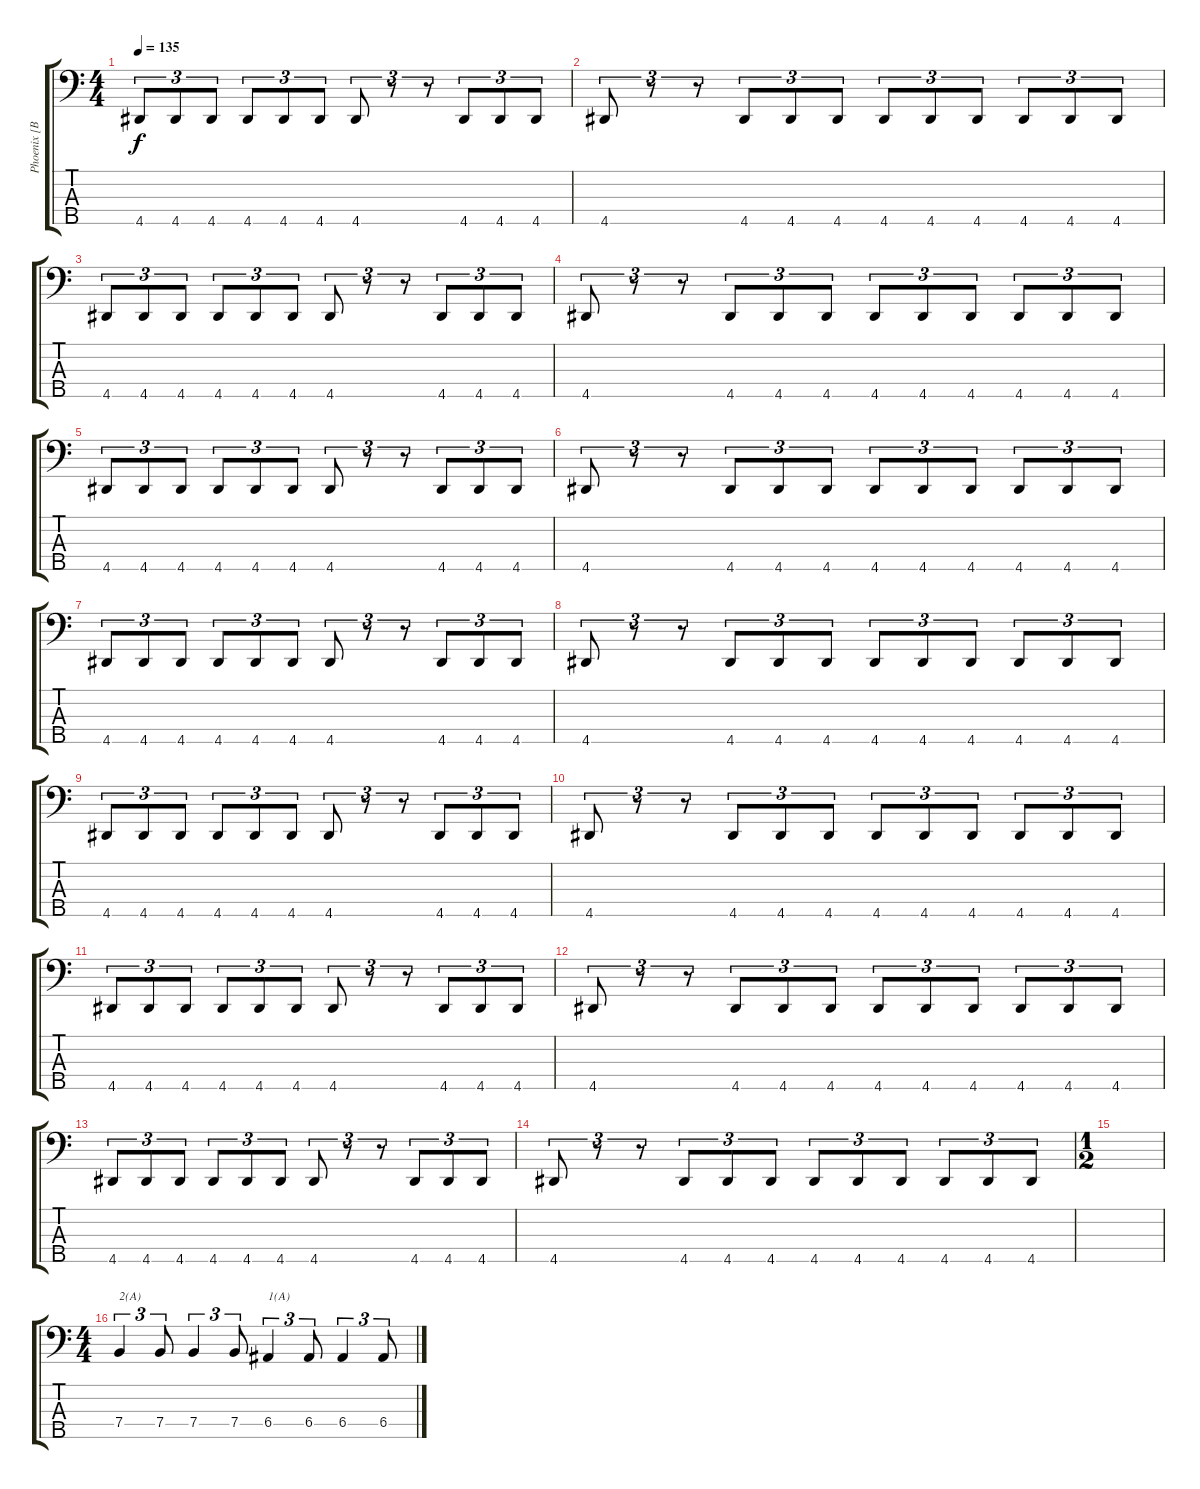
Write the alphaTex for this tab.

\track ("Phoenix [Bass]" "Phoenix [B") {instrument electricbassfinger}
\staff {score tabs}
\tuning (G2 D2 A1 E1 B0) {hide}
\ts (4 4)
\tempo 135
\clef f4
\ks c
4.5.8{tu (3 2) dy f} 4.5.8{tu (3 2)} 4.5.8{tu (3 2)} 4.5.8{tu (3 2)} 4.5.8{tu (3 2)} 4.5.8{tu (3 2)} 4.5.8{tu (3 2)} r.8{tu (3 2)} r.8{tu (3 2)} 4.5.8{tu (3 2)} 4.5.8{tu (3 2)} 4.5.8{tu (3 2)} |
4.5.8{tu (3 2)} r.8{tu (3 2)} r.8{tu (3 2)} 4.5.8{tu (3 2)} 4.5.8{tu (3 2)} 4.5.8{tu (3 2)} 4.5.8{tu (3 2)} 4.5.8{tu (3 2)} 4.5.8{tu (3 2)} 4.5.8{tu (3 2)} 4.5.8{tu (3 2)} 4.5.8{tu (3 2)} |
4.5.8{tu (3 2)} 4.5.8{tu (3 2)} 4.5.8{tu (3 2)} 4.5.8{tu (3 2)} 4.5.8{tu (3 2)} 4.5.8{tu (3 2)} 4.5.8{tu (3 2)} r.8{tu (3 2)} r.8{tu (3 2)} 4.5.8{tu (3 2)} 4.5.8{tu (3 2)} 4.5.8{tu (3 2)} |
4.5.8{tu (3 2)} r.8{tu (3 2)} r.8{tu (3 2)} 4.5.8{tu (3 2)} 4.5.8{tu (3 2)} 4.5.8{tu (3 2)} 4.5.8{tu (3 2)} 4.5.8{tu (3 2)} 4.5.8{tu (3 2)} 4.5.8{tu (3 2)} 4.5.8{tu (3 2)} 4.5.8{tu (3 2)} |
4.5.8{tu (3 2)} 4.5.8{tu (3 2)} 4.5.8{tu (3 2)} 4.5.8{tu (3 2)} 4.5.8{tu (3 2)} 4.5.8{tu (3 2)} 4.5.8{tu (3 2)} r.8{tu (3 2)} r.8{tu (3 2)} 4.5.8{tu (3 2)} 4.5.8{tu (3 2)} 4.5.8{tu (3 2)} |
4.5.8{tu (3 2)} r.8{tu (3 2)} r.8{tu (3 2)} 4.5.8{tu (3 2)} 4.5.8{tu (3 2)} 4.5.8{tu (3 2)} 4.5.8{tu (3 2)} 4.5.8{tu (3 2)} 4.5.8{tu (3 2)} 4.5.8{tu (3 2)} 4.5.8{tu (3 2)} 4.5.8{tu (3 2)} |
4.5.8{tu (3 2)} 4.5.8{tu (3 2)} 4.5.8{tu (3 2)} 4.5.8{tu (3 2)} 4.5.8{tu (3 2)} 4.5.8{tu (3 2)} 4.5.8{tu (3 2)} r.8{tu (3 2)} r.8{tu (3 2)} 4.5.8{tu (3 2)} 4.5.8{tu (3 2)} 4.5.8{tu (3 2)} |
4.5.8{tu (3 2)} r.8{tu (3 2)} r.8{tu (3 2)} 4.5.8{tu (3 2)} 4.5.8{tu (3 2)} 4.5.8{tu (3 2)} 4.5.8{tu (3 2)} 4.5.8{tu (3 2)} 4.5.8{tu (3 2)} 4.5.8{tu (3 2)} 4.5.8{tu (3 2)} 4.5.8{tu (3 2)} |
4.5.8{tu (3 2)} 4.5.8{tu (3 2)} 4.5.8{tu (3 2)} 4.5.8{tu (3 2)} 4.5.8{tu (3 2)} 4.5.8{tu (3 2)} 4.5.8{tu (3 2)} r.8{tu (3 2)} r.8{tu (3 2)} 4.5.8{tu (3 2)} 4.5.8{tu (3 2)} 4.5.8{tu (3 2)} |
4.5.8{tu (3 2)} r.8{tu (3 2)} r.8{tu (3 2)} 4.5.8{tu (3 2)} 4.5.8{tu (3 2)} 4.5.8{tu (3 2)} 4.5.8{tu (3 2)} 4.5.8{tu (3 2)} 4.5.8{tu (3 2)} 4.5.8{tu (3 2)} 4.5.8{tu (3 2)} 4.5.8{tu (3 2)} |
4.5.8{tu (3 2)} 4.5.8{tu (3 2)} 4.5.8{tu (3 2)} 4.5.8{tu (3 2)} 4.5.8{tu (3 2)} 4.5.8{tu (3 2)} 4.5.8{tu (3 2)} r.8{tu (3 2)} r.8{tu (3 2)} 4.5.8{tu (3 2)} 4.5.8{tu (3 2)} 4.5.8{tu (3 2)} |
4.5.8{tu (3 2)} r.8{tu (3 2)} r.8{tu (3 2)} 4.5.8{tu (3 2)} 4.5.8{tu (3 2)} 4.5.8{tu (3 2)} 4.5.8{tu (3 2)} 4.5.8{tu (3 2)} 4.5.8{tu (3 2)} 4.5.8{tu (3 2)} 4.5.8{tu (3 2)} 4.5.8{tu (3 2)} |
4.5.8{tu (3 2)} 4.5.8{tu (3 2)} 4.5.8{tu (3 2)} 4.5.8{tu (3 2)} 4.5.8{tu (3 2)} 4.5.8{tu (3 2)} 4.5.8{tu (3 2)} r.8{tu (3 2)} r.8{tu (3 2)} 4.5.8{tu (3 2)} 4.5.8{tu (3 2)} 4.5.8{tu (3 2)} |
4.5.8{tu (3 2)} r.8{tu (3 2)} r.8{tu (3 2)} 4.5.8{tu (3 2)} 4.5.8{tu (3 2)} 4.5.8{tu (3 2)} 4.5.8{tu (3 2)} 4.5.8{tu (3 2)} 4.5.8{tu (3 2)} 4.5.8{tu (3 2)} 4.5.8{tu (3 2)} 4.5.8{tu (3 2)} |
\ts (1 2)
|
\ts (4 4)
7.4.4{tu (3 2) txt "2(A)"} 7.4.8{tu (3 2)} 7.4.4{tu (3 2)} 7.4.8{tu (3 2)} 6.4.4{tu (3 2) txt "1(A)"} 6.4.8{tu (3 2)} 6.4.4{tu (3 2)} 6.4.8{tu (3 2)}
